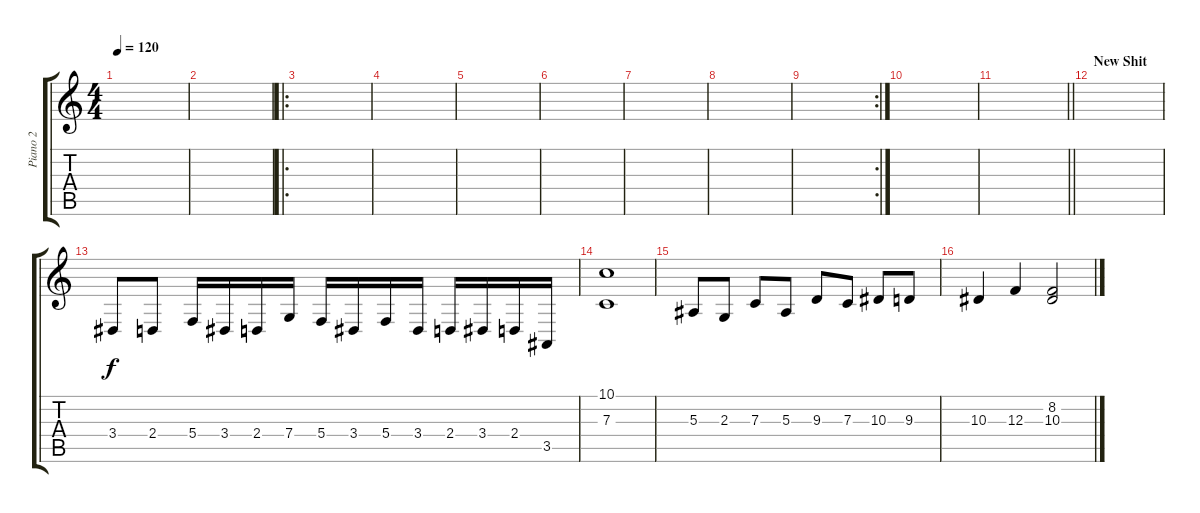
\track ("Piano 2" "Piano 2") {instrument acousticgrandpiano}
\staff {score tabs}
\tuning (D4 A3 F3 C3 G2 C2) {hide}
\ts (4 4)
\tempo 120
\clef g2
\ks c
|
|
\ro
|
|
|
|
|
|
\rc 2
|
|
\barLineRight lightlight
|
\section ("" "New Shit")
|
3.4.8 2.4.8 5.4.16 3.4.16 2.4.16 7.4.16 5.4.16 3.4.16 5.4.16 3.4.16 2.4.16 3.4.16 2.4.16 3.5.16 |
(10.1 7.3).1 |
5.3.8 2.3.8 7.3.8 5.3.8 9.3.8 7.3.8 10.3.8 9.3.8 |
10.3.4 12.3.4 (8.2 10.3).2
